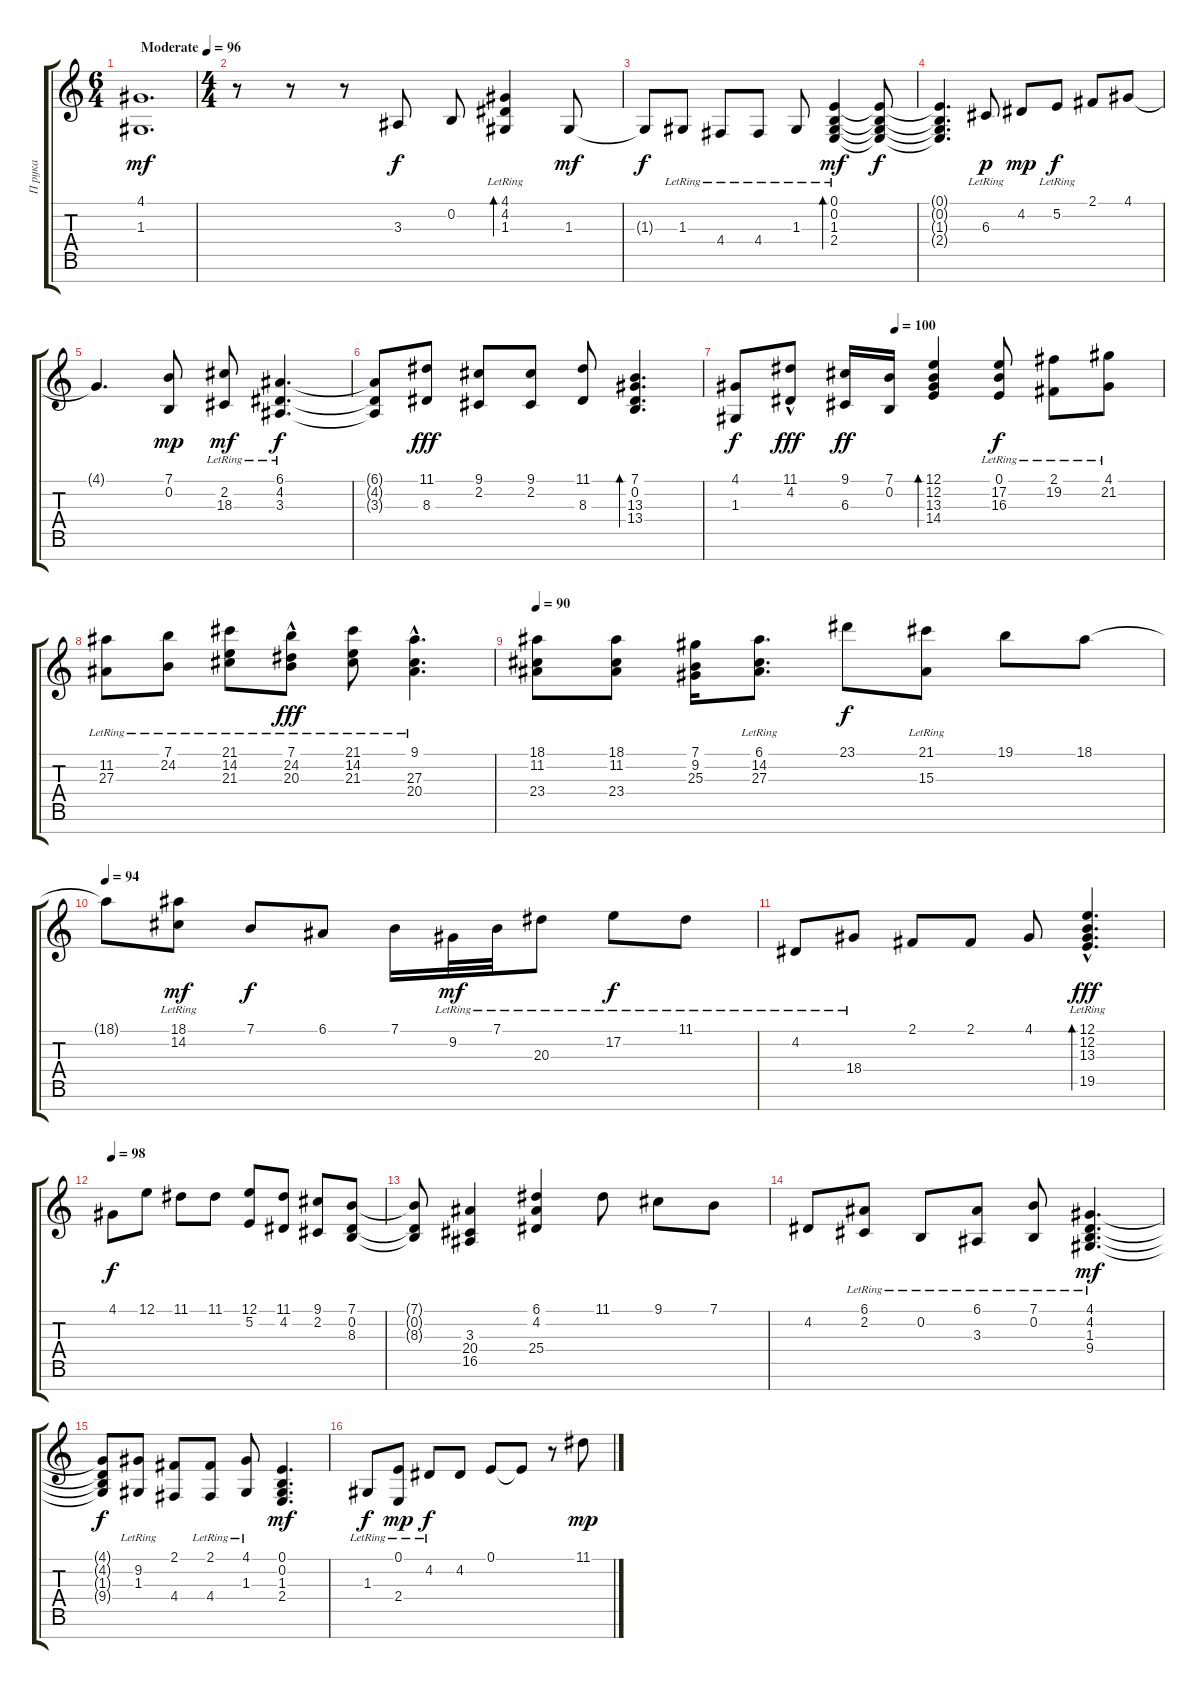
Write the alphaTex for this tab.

\track ("П рука" "П рука") {instrument acousticgrandpiano}
\staff {score tabs}
\tuning (E4 B3 G3 D3 A2 E2 B1) {hide}
\ts (6 4)
\tempo (96 "Moderate")
\clef g2
\ks c
(4.1 1.3).1{d dy mf instrument acousticgrandpiano} |
\ts (4 4)
r.8 r.8 r.8 3.3.8{dy f} 0.2.8 (4.1{lr} 4.2{lr} 1.3).4{bd 240} 1.3.8{dy mf} |
1.3{t}.8{dy f} 1.3{lr}.8 4.4{lr}.8 4.4{lr}.8 1.3{lr}.8 (0.1{lr} 0.2{lr} 1.3{lr} 2.4{lr}).4{bd 120 dy mf} (0.1{t} 0.2{t} 1.3{t} 2.4{t}).8{dy f} |
(0.1{t} 0.2{t} 1.3{t} 2.4{t}).4{d} 6.3{lr}.8{dy p} 4.2.8{dy mp} 5.2{lr}.8{dy f} 2.1.8 4.1.8 |
4.1{t}.4{d} (7.1 0.2).8{dy mp} (2.2{lr} 18.3).8{dy mf} (6.1 4.2 3.3{lr}).4{d dy f} |
(6.1{t} 4.2{t} 3.3{t}).8 (11.1 8.3).8{dy fff} (9.1 2.2).8 (9.1 2.2).8 (11.1 8.3).8 (7.1 0.2 13.3 13.4).4{d bd 60} |
\tempo (100 0.375)
(4.1 1.3).8{dy f} (11.1{hac} 4.2{hac}).8{dy fff} (9.1 6.3).16{dy ff} (7.1 0.2).16 (12.1 12.2 13.3 14.4).4{bd 240} (0.1{lr} 17.2{lr} 16.3{lr}).8{dy f} (2.1{lr} 19.2{lr}).8 (4.1{lr} 21.2{lr}).8 |
(11.2{lr} 27.3{lr}).8 (7.1{lr} 24.2{lr}).8 (21.1{lr} 14.2{lr} 21.3{lr}).8 (7.1{hac lr} 24.2{hac lr} 20.3{lr}).8{dy fff} (21.1{lr} 14.2{lr} 21.3{lr}).8 (9.1{lr} 27.3{hac lr} 20.4{hac lr}).4{d} |
\tempo 90
(18.1 11.2 23.4).8 (18.1 11.2 23.4).8 (7.1 9.2 25.3).16 (6.1{lr} 14.2{lr} 27.3{lr}).8{d} 23.1.8{dy f} (21.1 15.3{lr}).8 19.1.8 18.1.8 |
\tempo 94
18.1{t}.8 (18.1{lr} 14.2{lr}).8{dy mf} 7.1.8{dy f} 6.1.8 7.1.16 9.2{lr}.32{dy mf} 7.1{lr}.32 20.3{lr}.8 17.2{lr}.8{dy f} 11.1{lr}.8 |
4.2{lr}.8 18.4{lr}.8 2.1.8 2.1.8 4.1.8 (12.1{hac} 12.2{lr} 13.3{lr} 19.5{lr}).4{d bd 240 dy fff} |
\tempo 98
4.1.8{dy f} 12.1.8 11.1.8 11.1.8 (12.1 5.2).8 (11.1 4.2).8 (9.1 2.2).8 (7.1 0.2 8.3).8 |
(7.1{t} 0.2{t} 8.3{t}).8 (3.3 20.4 16.5).4 (6.1 4.2 25.4).4 11.1.8 9.1.8 7.1.8 |
4.2.8 (6.1{lr} 2.2).8 0.2{lr}.8 (6.1 3.3{lr}).8 (7.1 0.2{lr}).8 (4.1{lr} 4.2 1.3 9.4).4{d dy mf} |
(4.1{t} 4.2{t} 1.3{t} 9.4{t}).8{dy f} (9.2{lr} 1.3{lr}).8 (2.1 4.4).8 (2.1 4.4{lr}).8 (4.1 1.3{lr}).8 (0.1 0.2 1.3 2.4).4{d dy mf} |
1.3{lr}.8{dy f} (0.1{lr} 2.4).8{dy mp} 4.2{lr}.8{dy f} 4.2.8 0.1.8 0.1{t}.8 r.8 11.1.8{dy mp}
